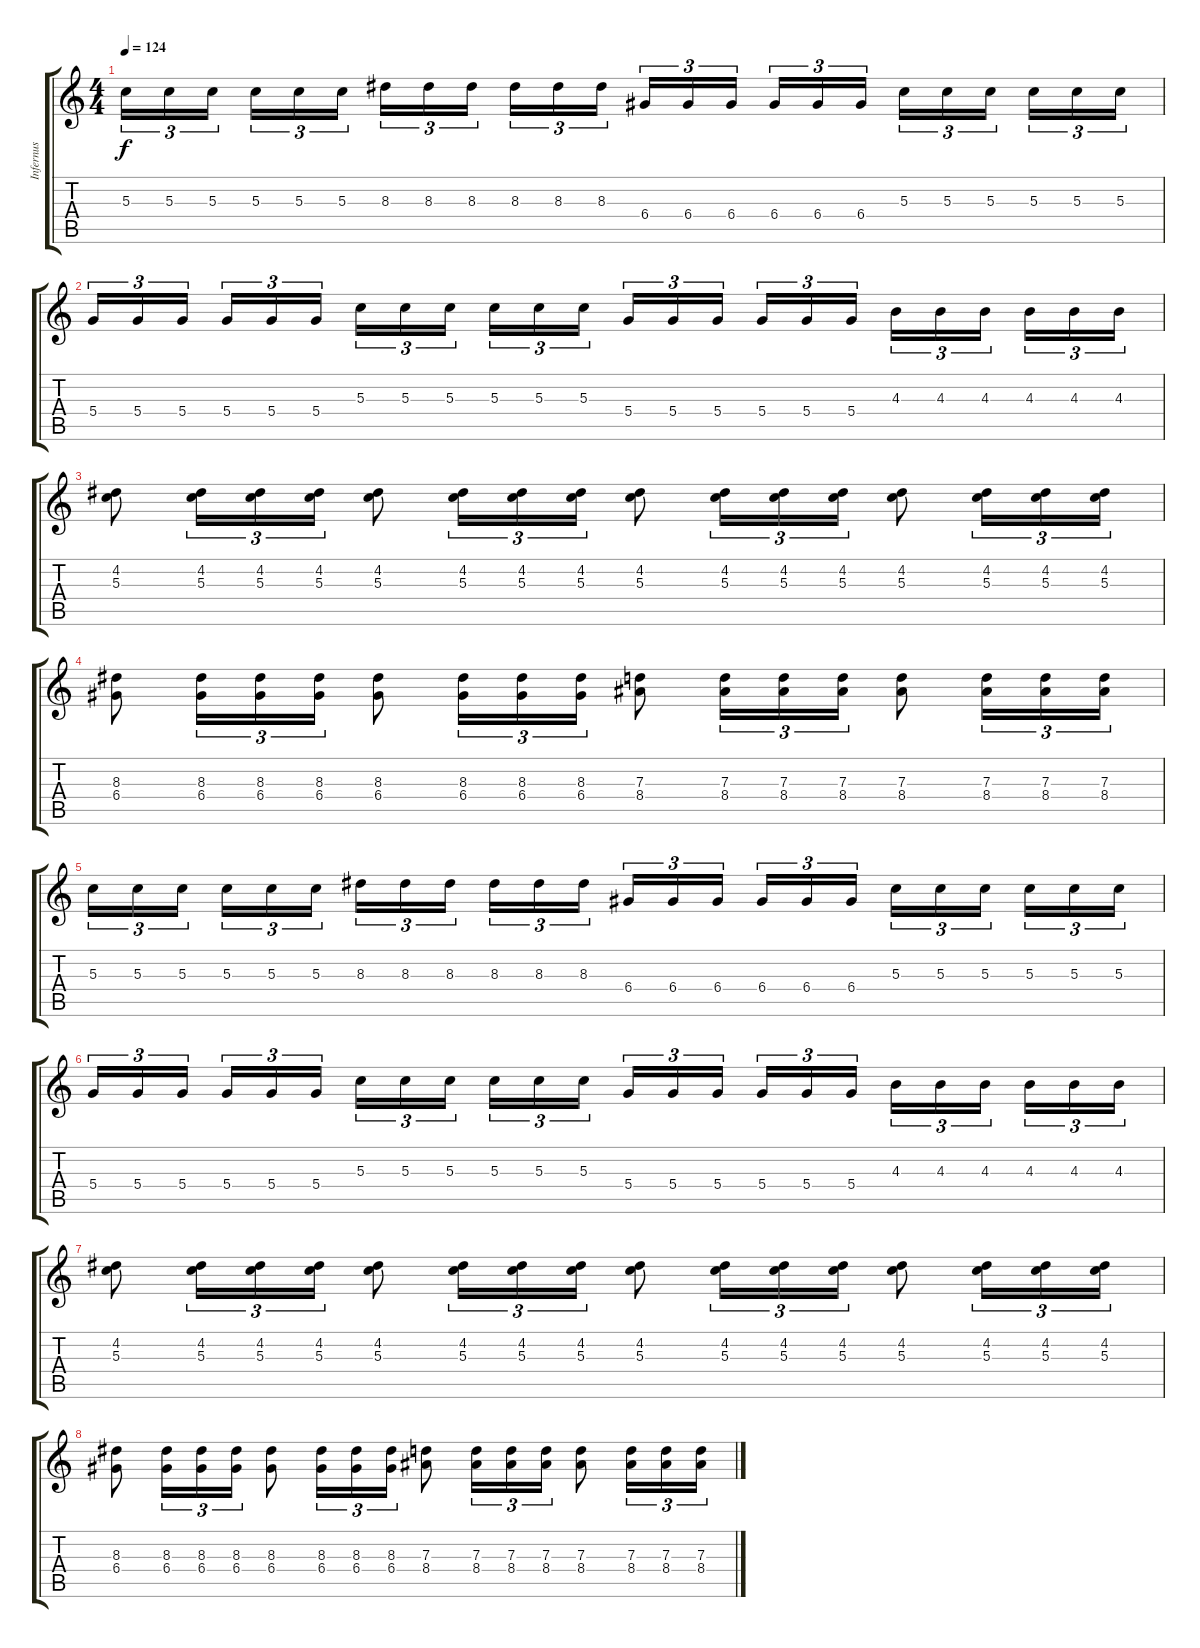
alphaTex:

\track ("Infernus" "Infernus") {instrument distortionguitar}
\staff {score tabs}
\tuning (E4 B3 G3 D3 A2 E2) {hide}
\ts (4 4)
\tempo 124
\clef g2
\ks c
5.3.16{tu (3 2) dy f} 5.3.16{tu (3 2)} 5.3.16{tu (3 2) beam splitsecondary} 5.3.16{tu (3 2)} 5.3.16{tu (3 2)} 5.3.16{tu (3 2)} 8.3.16{tu (3 2)} 8.3.16{tu (3 2)} 8.3.16{tu (3 2) beam splitsecondary} 8.3.16{tu (3 2)} 8.3.16{tu (3 2)} 8.3.16{tu (3 2)} 6.4.16{tu (3 2)} 6.4.16{tu (3 2)} 6.4.16{tu (3 2) beam splitsecondary} 6.4.16{tu (3 2)} 6.4.16{tu (3 2)} 6.4.16{tu (3 2)} 5.3.16{tu (3 2)} 5.3.16{tu (3 2)} 5.3.16{tu (3 2) beam splitsecondary} 5.3.16{tu (3 2)} 5.3.16{tu (3 2)} 5.3.16{tu (3 2)} |
5.4.16{tu (3 2)} 5.4.16{tu (3 2)} 5.4.16{tu (3 2) beam splitsecondary} 5.4.16{tu (3 2)} 5.4.16{tu (3 2)} 5.4.16{tu (3 2)} 5.3.16{tu (3 2)} 5.3.16{tu (3 2)} 5.3.16{tu (3 2) beam splitsecondary} 5.3.16{tu (3 2)} 5.3.16{tu (3 2)} 5.3.16{tu (3 2)} 5.4.16{tu (3 2)} 5.4.16{tu (3 2)} 5.4.16{tu (3 2) beam splitsecondary} 5.4.16{tu (3 2)} 5.4.16{tu (3 2)} 5.4.16{tu (3 2)} 4.3.16{tu (3 2)} 4.3.16{tu (3 2)} 4.3.16{tu (3 2) beam splitsecondary} 4.3.16{tu (3 2)} 4.3.16{tu (3 2)} 4.3.16{tu (3 2)} |
(4.2 5.3).8 (4.2 5.3).16{tu (3 2)} (4.2 5.3).16{tu (3 2)} (4.2 5.3).16{tu (3 2)} (4.2 5.3).8 (4.2 5.3).16{tu (3 2)} (4.2 5.3).16{tu (3 2)} (4.2 5.3).16{tu (3 2)} (4.2 5.3).8 (4.2 5.3).16{tu (3 2)} (4.2 5.3).16{tu (3 2)} (4.2 5.3).16{tu (3 2)} (4.2 5.3).8 (4.2 5.3).16{tu (3 2)} (4.2 5.3).16{tu (3 2)} (4.2 5.3).16{tu (3 2)} |
(8.3 6.4).8 (8.3 6.4).16{tu (3 2)} (8.3 6.4).16{tu (3 2)} (8.3 6.4).16{tu (3 2)} (8.3 6.4).8 (8.3 6.4).16{tu (3 2)} (8.3 6.4).16{tu (3 2)} (8.3 6.4).16{tu (3 2)} (7.3 8.4).8 (7.3 8.4).16{tu (3 2)} (7.3 8.4).16{tu (3 2)} (7.3 8.4).16{tu (3 2)} (7.3 8.4).8 (7.3 8.4).16{tu (3 2)} (7.3 8.4).16{tu (3 2)} (7.3 8.4).16{tu (3 2)} |
5.3.16{tu (3 2)} 5.3.16{tu (3 2)} 5.3.16{tu (3 2) beam splitsecondary} 5.3.16{tu (3 2)} 5.3.16{tu (3 2)} 5.3.16{tu (3 2)} 8.3.16{tu (3 2)} 8.3.16{tu (3 2)} 8.3.16{tu (3 2) beam splitsecondary} 8.3.16{tu (3 2)} 8.3.16{tu (3 2)} 8.3.16{tu (3 2)} 6.4.16{tu (3 2)} 6.4.16{tu (3 2)} 6.4.16{tu (3 2) beam splitsecondary} 6.4.16{tu (3 2)} 6.4.16{tu (3 2)} 6.4.16{tu (3 2)} 5.3.16{tu (3 2)} 5.3.16{tu (3 2)} 5.3.16{tu (3 2) beam splitsecondary} 5.3.16{tu (3 2)} 5.3.16{tu (3 2)} 5.3.16{tu (3 2)} |
5.4.16{tu (3 2)} 5.4.16{tu (3 2)} 5.4.16{tu (3 2) beam splitsecondary} 5.4.16{tu (3 2)} 5.4.16{tu (3 2)} 5.4.16{tu (3 2)} 5.3.16{tu (3 2)} 5.3.16{tu (3 2)} 5.3.16{tu (3 2) beam splitsecondary} 5.3.16{tu (3 2)} 5.3.16{tu (3 2)} 5.3.16{tu (3 2)} 5.4.16{tu (3 2)} 5.4.16{tu (3 2)} 5.4.16{tu (3 2) beam splitsecondary} 5.4.16{tu (3 2)} 5.4.16{tu (3 2)} 5.4.16{tu (3 2)} 4.3.16{tu (3 2)} 4.3.16{tu (3 2)} 4.3.16{tu (3 2) beam splitsecondary} 4.3.16{tu (3 2)} 4.3.16{tu (3 2)} 4.3.16{tu (3 2)} |
(4.2 5.3).8 (4.2 5.3).16{tu (3 2)} (4.2 5.3).16{tu (3 2)} (4.2 5.3).16{tu (3 2)} (4.2 5.3).8 (4.2 5.3).16{tu (3 2)} (4.2 5.3).16{tu (3 2)} (4.2 5.3).16{tu (3 2)} (4.2 5.3).8 (4.2 5.3).16{tu (3 2)} (4.2 5.3).16{tu (3 2)} (4.2 5.3).16{tu (3 2)} (4.2 5.3).8 (4.2 5.3).16{tu (3 2)} (4.2 5.3).16{tu (3 2)} (4.2 5.3).16{tu (3 2)} |
(8.3 6.4).8 (8.3 6.4).16{tu (3 2)} (8.3 6.4).16{tu (3 2)} (8.3 6.4).16{tu (3 2)} (8.3 6.4).8 (8.3 6.4).16{tu (3 2)} (8.3 6.4).16{tu (3 2)} (8.3 6.4).16{tu (3 2)} (7.3 8.4).8 (7.3 8.4).16{tu (3 2)} (7.3 8.4).16{tu (3 2)} (7.3 8.4).16{tu (3 2)} (7.3 8.4).8 (7.3 8.4).16{tu (3 2)} (7.3 8.4).16{tu (3 2)} (7.3 8.4).16{tu (3 2)}
